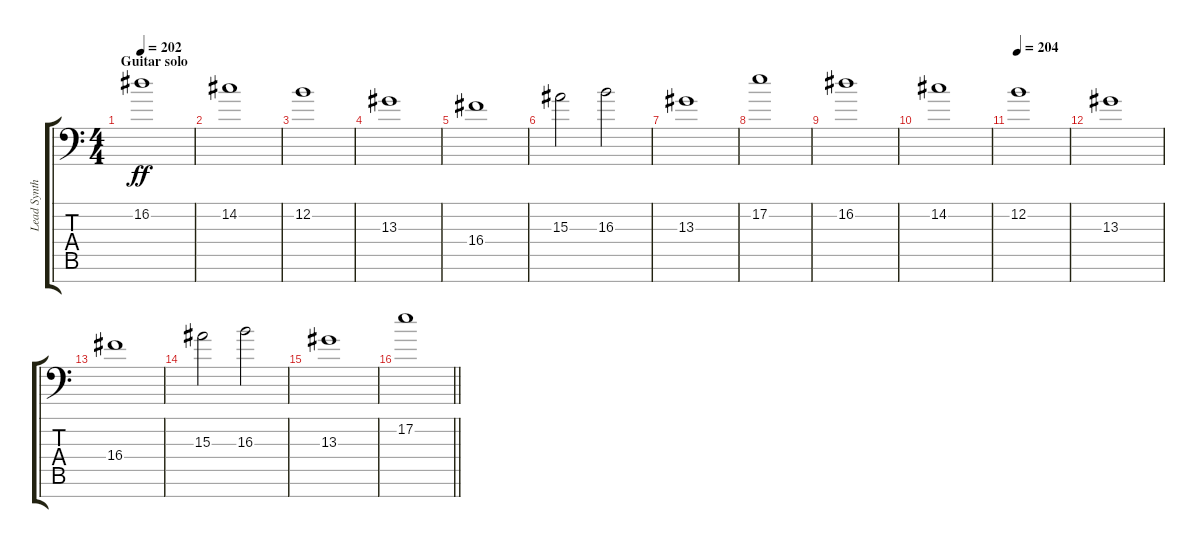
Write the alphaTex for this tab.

\track ("Lead Synth" "Lead Synth") {instrument lead2sawtooth}
\staff {score tabs}
\tuning (C8 B3 G3 D3 A2 E2 C-1) {hide}
\ts (4 4)
\section ("" "Guitar solo")
\tempo 202
\clef f4
\ks c
16.2.1{dy ff} |
14.2.1 |
12.2.1 |
13.3.1 |
16.4.1 |
15.3.2 16.3.2 |
13.3.1 |
17.2.1 |
16.2.1 |
14.2.1 |
\tempo 204
12.2.1 |
13.3.1 |
16.4.1 |
15.3.2 16.3.2 |
13.3.1 |
\barLineRight lightlight
17.2.1
